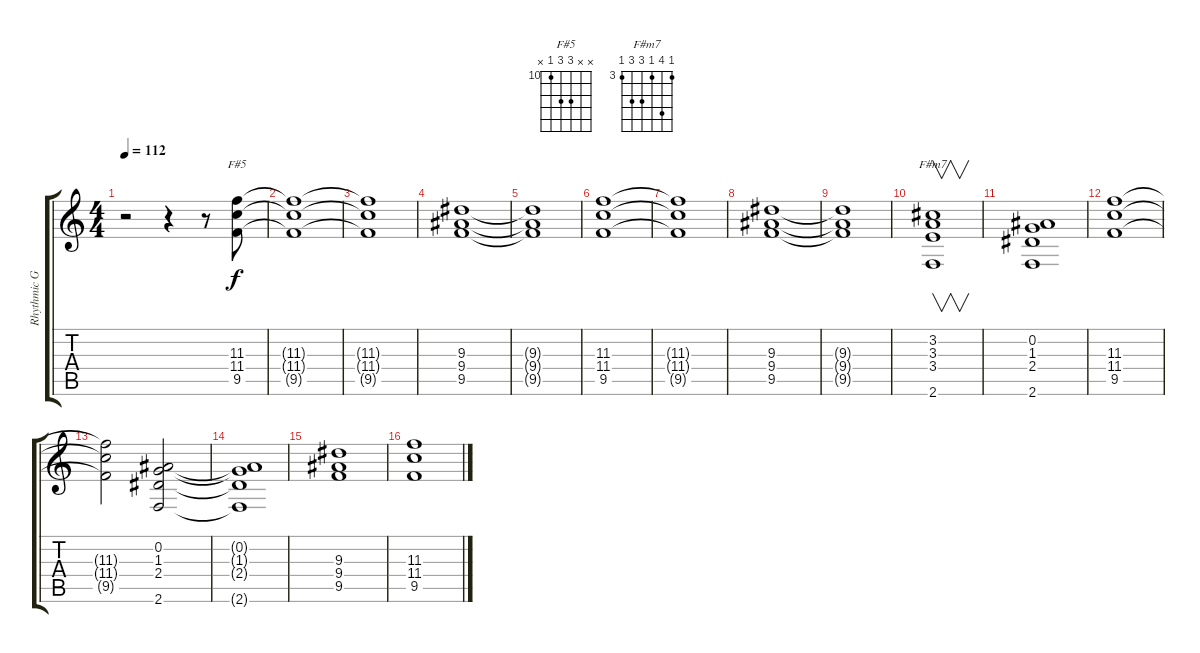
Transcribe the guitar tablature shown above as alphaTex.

\track ("Rhythmic Guitar" "Rhythmic G") {instrument distortionguitar}
\staff {score tabs}
\tuning (Eb4 Bb3 Gb3 Db3 Ab2 Eb2) {hide}
\chord ("F#5" x x 12 12 10 x) {firstfret 10}
\chord ("F#m7" 3 6 3 5 5 3) {firstfret 3}
\ts (4 4)
\tempo 112
\clef g2
\ks c
r.2{dy f instrument distortionguitar} r.4 r.8 (11.3 11.4 9.5).8{ch "F#5"} |
(11.3{t} 11.4{t} 9.5{t}).1 |
(11.3{t} 11.4{t} 9.5{t}).1 |
(9.3 9.4 9.5).1 |
(9.3{t} 9.4{t} 9.5{t}).1 |
(11.3 11.4 9.5).1 |
(11.3{t} 11.4{t} 9.5{t}).1 |
(9.3 9.4 9.5).1 |
(9.3{t} 9.4{t} 9.5{t}).1 |
(3.2 3.3 3.4 2.6).1{v ch "F#m7"} |
(0.2 1.3 2.4 2.6).1 |
(11.3 11.4 9.5).1 |
(11.3{t} 11.4{t} 9.5{t}).2 (0.2 1.3 2.4 2.6).2 |
(0.2{t} 1.3{t} 2.4{t} 2.6{t}).1 |
(9.3 9.4 9.5).1 |
(11.3 11.4 9.5).1
